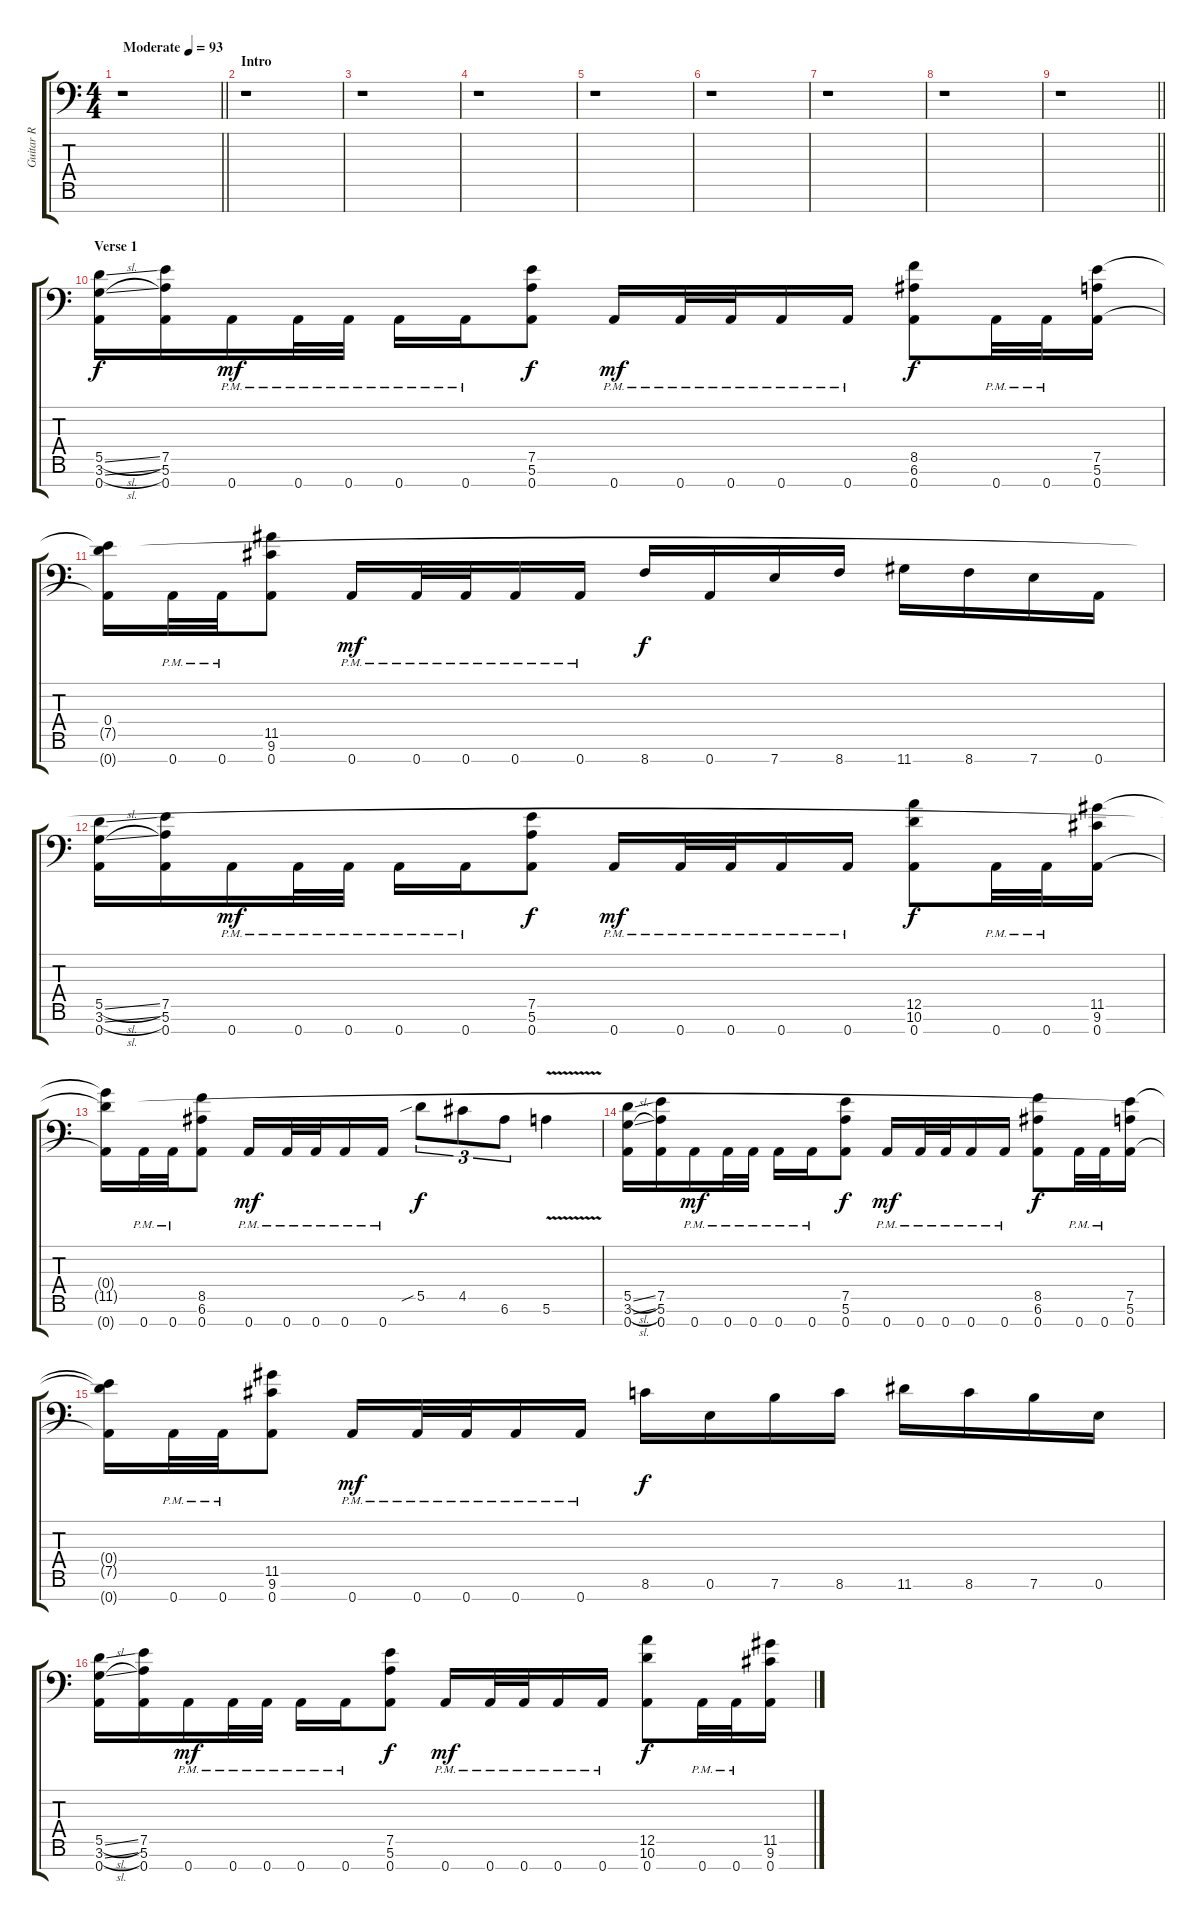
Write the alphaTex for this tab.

\track ("Guitar R" "Guitar R") {instrument overdrivenguitar}
\staff {score tabs}
\tuning (E4 B3 G3 D3 A2 E2 A1) {hide}
\ts (4 4)
\tempo (93 "Moderate")
\clef f4
\barLineRight lightlight
\ks c
r.1{dy f instrument overdrivenguitar} |
\section ("" "Intro")
r.1 |
r.1 |
r.1 |
r.1 |
r.1 |
r.1 |
r.1 |
\barLineRight lightlight
r.1 |
\section ("" "Verse 1")
(5.5{sl} 3.6{sl} 0.7).16 (7.5 5.6 0.7).16 0.7{pm}.16{dy mf} 0.7{pm}.32 0.7{pm}.32 0.7{pm}.16 0.7{pm}.16 (7.5 5.6 0.7).8{dy f} 0.7{pm}.16{dy mf} 0.7{pm}.32 0.7{pm}.32 0.7{pm}.16 0.7{pm}.16 (8.5 6.6 0.7).8{dy f} 0.7{pm}.32 0.7{pm}.32 (7.5 5.6 0.7).16 |
(0.4 7.5{t} 0.7{t}).16 0.7{pm}.32 0.7{pm}.32 (11.5 9.6 0.7).8 0.7{pm}.16{dy mf} 0.7{pm}.32 0.7{pm}.32 0.7{pm}.16 0.7{pm}.16 8.7.16{dy f} 0.7.16 7.7.16 8.7.16 11.7.16 8.7.16 7.7.16 0.7.16 |
(5.5{sl} 3.6{sl} 0.7).16 (7.5 5.6 0.7).16 0.7{pm}.16{dy mf} 0.7{pm}.32 0.7{pm}.32 0.7{pm}.16 0.7{pm}.16 (7.5 5.6 0.7).8{dy f} 0.7{pm}.16{dy mf} 0.7{pm}.32 0.7{pm}.32 0.7{pm}.16 0.7{pm}.16 (12.5 10.6 0.7).8{dy f} 0.7{pm}.32 0.7{pm}.32 (11.5 9.6 0.7).16 |
(0.4{t} 11.5{t} 0.7{t}).16 0.7{pm}.32 0.7{pm}.32 (8.5 6.6 0.7).8 0.7{pm}.16{dy mf} 0.7{pm}.32 0.7{pm}.32 0.7{pm}.16 0.7{pm}.16 5.5{sib}.8{tu (3 2) dy f} 4.5.8{tu (3 2)} 6.6.8{tu (3 2)} 5.6{v}.4 |
(5.5{sl} 3.6{sl} 0.7).16 (7.5 5.6 0.7).16 0.7{pm}.16{dy mf} 0.7{pm}.32 0.7{pm}.32 0.7{pm}.16 0.7{pm}.16 (7.5 5.6 0.7).8{dy f} 0.7{pm}.16{dy mf} 0.7{pm}.32 0.7{pm}.32 0.7{pm}.16 0.7{pm}.16 (8.5 6.6 0.7).8{dy f} 0.7{pm}.32 0.7{pm}.32 (7.5 5.6 0.7).16 |
(0.4{t} 7.5{t} 0.7{t}).16 0.7{pm}.32 0.7{pm}.32 (11.5 9.6 0.7).8 0.7{pm}.16{dy mf} 0.7{pm}.32 0.7{pm}.32 0.7{pm}.16 0.7{pm}.16 8.6.16{dy f} 0.6.16 7.6.16 8.6.16 11.6.16 8.6.16 7.6.16 0.6.16 |
(5.5{sl} 3.6{sl} 0.7).16 (7.5 5.6 0.7).16 0.7{pm}.16{dy mf} 0.7{pm}.32 0.7{pm}.32 0.7{pm}.16 0.7{pm}.16 (7.5 5.6 0.7).8{dy f} 0.7{pm}.16{dy mf} 0.7{pm}.32 0.7{pm}.32 0.7{pm}.16 0.7{pm}.16 (12.5 10.6 0.7).8{dy f} 0.7{pm}.32 0.7{pm}.32 (11.5 9.6 0.7).16
